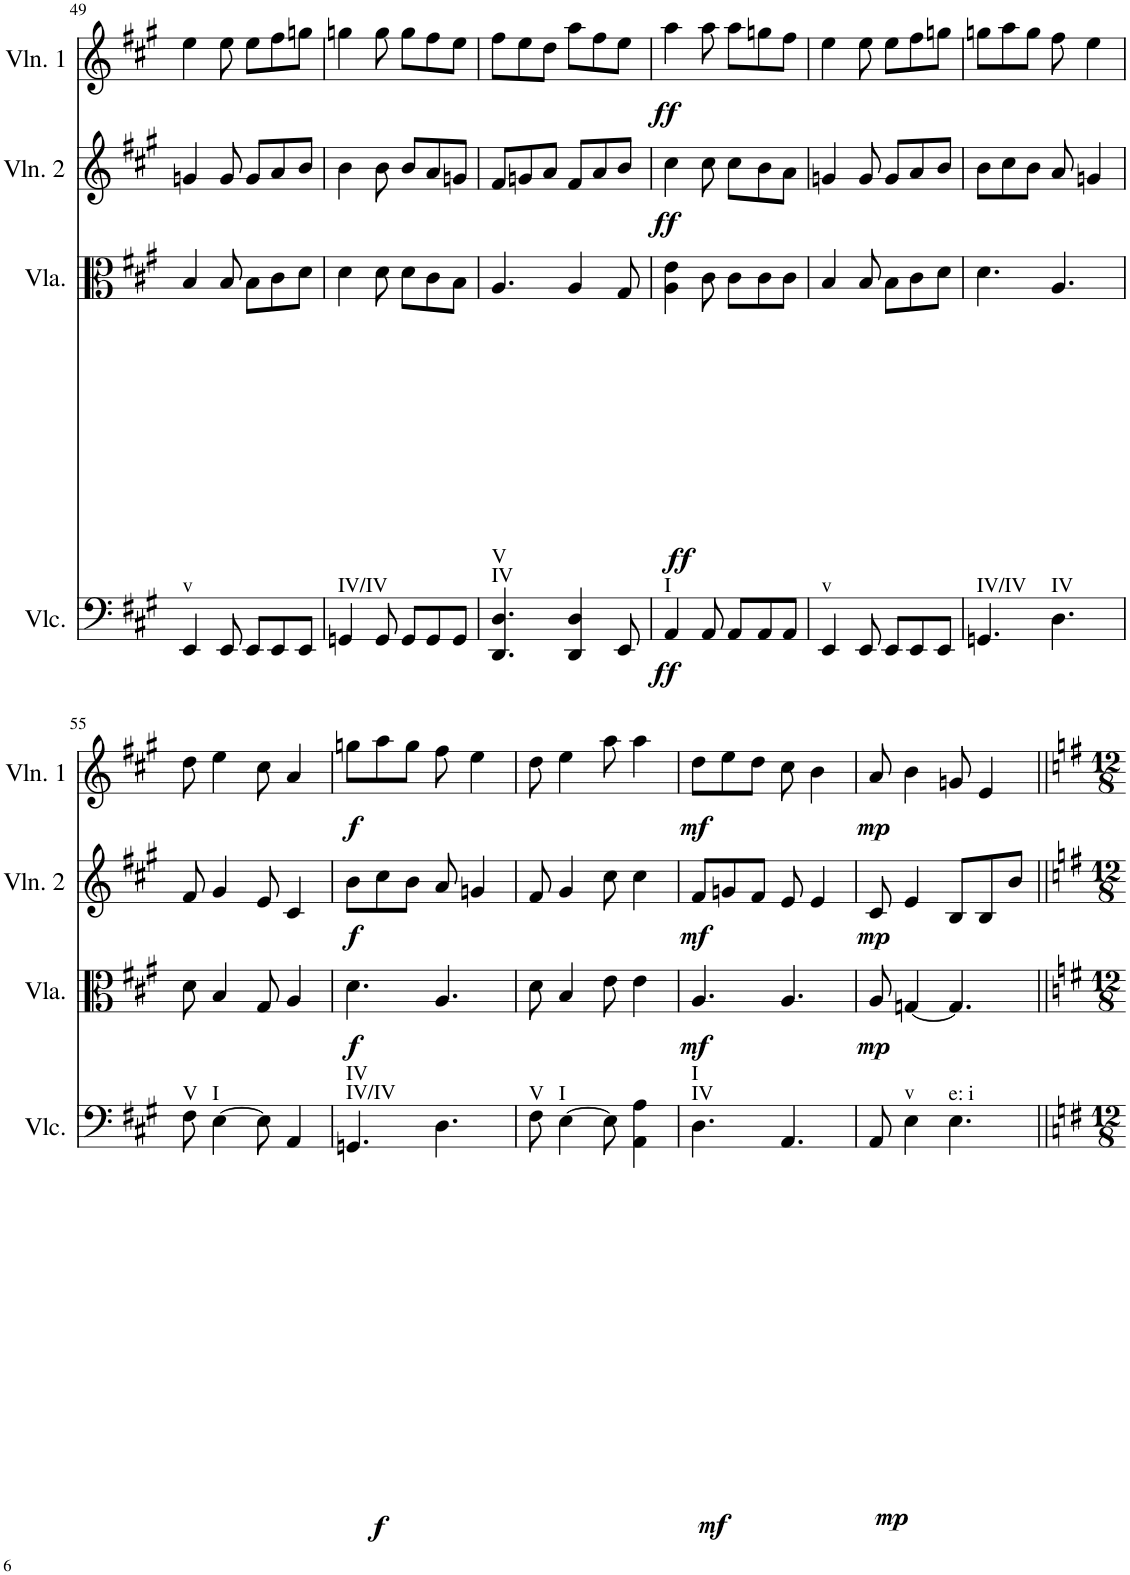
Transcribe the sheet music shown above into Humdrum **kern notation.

**kern	**dynam	**kern	**dynam	**kern	**dynam	**kern	**dynam
*part4	*part4	*part3	*part3	*part2	*part2	*part1	*part1
*staff4	*staff4	*staff3	*staff3	*staff2	*staff2	*staff1	*staff1
*I"Violoncello	*	*I"Viola	*	*I"Violin 2	*	*I"Violin 1	*
*I'Vlc.	*	*I'Vla.	*	*I'Vln. 2	*	*I'Vln. 1	*
!!LO:PB:g=z
*clefF4	*	*clefC3	*	*clefG2	*	*clefG2	*
*k[f#c#g#]	*	*k[f#c#g#]	*	*k[f#c#g#]	*	*k[f#c#g#]	*
*M6/8	*	*M6/8	*	*M6/8	*	*M6/8	*
=49	=49	=49	=49	=49	=49	=49	=49
!LO:TX:a:t=v	!	!	!	!	!	!	!
4EE/	.	4B/	.	4gn/	.	4ee\	.
8EE/	.	8B/	.	8g/	.	8ee\	.
8EE/L	.	8B\L	.	8g/L	.	8ee\L	.
8EE/	.	8c#\	.	8a/	.	8ff#\	.
8EE/J	.	8d\J	.	8b/J	.	8ggn\J	.
=50	=50	=50	=50	=50	=50	=50	=50
!LO:TX:a:t=IV/IV	!	!	!	!	!	!	!
4GGn/	.	4d\	.	4b\	.	4ggn\	.
8GG/	.	8d\	.	8b\	.	8gg\	.
8GG/L	.	8d\L	.	8b/L	.	8gg\L	.
8GG/	.	8c#\	.	8a/	.	8ff#\	.
8GG/J	.	8B\J	.	8gn/J	.	8ee\J	.
=51	=51	=51	=51	=51	=51	=51	=51
!LO:TX:a:t=IV	!	!	!	!	!	!	!
!LO:TX:a:t=V	!	!	!	!	!	!	!
4.DD/ 4.D/	.	4.A/	.	8f#/L	.	8ff#\L	.
.	.	.	.	8gn/	.	8ee\	.
.	.	.	.	8a/J	.	8dd\J	.
4DD/ 4D/	.	4A/	.	8f#/L	.	8aa\L	.
.	.	.	.	8a/	.	8ff#\	.
8EE/	.	8G#/	.	8b/J	.	8ee\J	.
=52	=52	=52	=52	=52	=52	=52	=52
!LO:TX:a:t=I	!	!	!	!	!	!	!
!	!LO:DY:b	!	!LO:DY:b	!	!LO:DY:b	!	!LO:DY:b
4AA/	ff	4A\ 4e\	ff	4cc#\	ff	4aa\	ff
8AA/	.	8c#\	.	8cc#\	.	8aa\	.
8AA/L	.	8c#\L	.	8cc#\L	.	8aa\L	.
8AA/	.	8c#\	.	8b\	.	8ggn\	.
8AA/J	.	8c#\J	.	8a\J	.	8ff#\J	.
=53	=53	=53	=53	=53	=53	=53	=53
!LO:TX:a:t=v	!	!	!	!	!	!	!
4EE/	.	4B/	.	4gn/	.	4ee\	.
8EE/	.	8B/	.	8g/	.	8ee\	.
8EE/L	.	8B\L	.	8g/L	.	8ee\L	.
8EE/	.	8c#\	.	8a/	.	8ff#\	.
8EE/J	.	8d\J	.	8b/J	.	8ggn\J	.
=54	=54	=54	=54	=54	=54	=54	=54
!LO:TX:a:t=IV/IV	!	!	!	!	!	!	!
4.GGn/	.	4.d\	.	8b\L	.	8ggn\L	.
.	.	.	.	8cc#\	.	8aa\	.
.	.	.	.	8b\J	.	8gg\J	.
!LO:TX:a:t=IV	!	!	!	!	!	!	!
4.D\	.	4.A/	.	8a/	.	8ff#\	.
.	.	.	.	4gn/	.	4ee\	.
!!LO:LB:g=z
=55	=55	=55	=55	=55	=55	=55	=55
!LO:TX:a:t=V	!	!	!	!	!	!	!
8F#\	.	8d\	.	8f#/	.	8dd\	.
!LO:TX:a:t=I	!	!	!	!	!	!	!
[4E\	.	4B/	.	4g#/	.	4ee\	.
8E\]	.	8G#/	.	8e/	.	8cc#\	.
4AA/	.	4A/	.	4c#/	.	4a/	.
=56	=56	=56	=56	=56	=56	=56	=56
!LO:TX:a:t=IV/IV	!	!	!	!	!	!	!
!LO:TX:a:t=IV	!	!	!	!	!	!	!
!	!LO:DY:b	!	!LO:DY:b	!	!LO:DY:b	!	!LO:DY:b
4.GGn/	f	4.d\	f	8b\L	f	8ggn\L	f
.	.	.	.	8cc#\	.	8aa\	.
.	.	.	.	8b\J	.	8gg\J	.
4.D\	.	4.A/	.	8a/	.	8ff#\	.
.	.	.	.	4gn/	.	4ee\	.
=57	=57	=57	=57	=57	=57	=57	=57
!LO:TX:a:t=V	!	!	!	!	!	!	!
8F#\	.	8d\	.	8f#/	.	8dd\	.
!LO:TX:a:t=I	!	!	!	!	!	!	!
[4E\	.	4B/	.	4g#/	.	4ee\	.
8E\]	.	8e\	.	8cc#\	.	8aa\	.
4AA\ 4A\	.	4e\	.	4cc#\	.	4aa\	.
=58	=58	=58	=58	=58	=58	=58	=58
!LO:TX:a:t=IV	!	!	!	!	!	!	!
!LO:TX:a:t=I	!	!	!	!	!	!	!
!	!LO:DY:b	!	!LO:DY:b	!	!LO:DY:b	!	!LO:DY:b
4.D\	mf	4.A/	mf	8f#/L	mf	8dd\L	mf
.	.	.	.	8gn/	.	8ee\	.
.	.	.	.	8f#/J	.	8dd\J	.
4.AA/	.	4.A/	.	8e/	.	8cc#\	.
.	.	.	.	4e/	.	4b\	.
=59	=59	=59	=59	=59	=59	=59	=59
!	!LO:DY:b	!	!LO:DY:b	!	!LO:DY:b	!	!LO:DY:b
8AA/	mp	8A/	mp	8c#/	mp	8a/	mp
!LO:TX:a:t=v	!	!	!	!	!	!	!
4E\	.	[4Gn/	.	4e/	.	4b\	.
!LO:TX:a:t=e&colon; i	!	!	!	!	!	!	!
4.E\	.	4.G/]	.	8B/L	.	8gn/	.
.	.	.	.	8B/	.	4e/	.
.	.	.	.	8b/J	.	.	.
=||	=||	=||	=||	=||	=||	=||	=||
*-	*-	*-	*-	*-	*-	*-	*-
